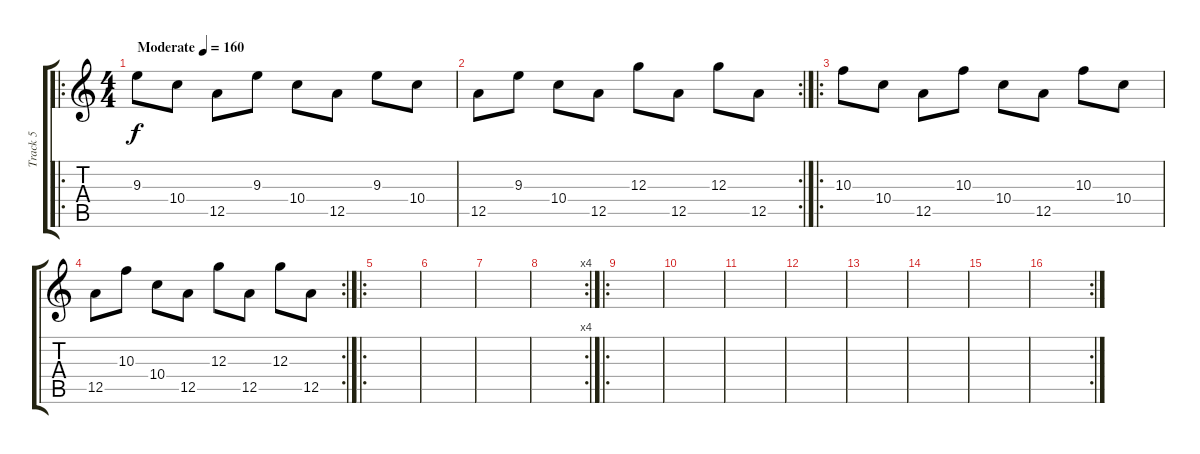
\track ("Track 5" "Track 5") {instrument electricguitarclean}
\staff {score tabs}
\tuning (E4 B3 G3 D3 A2 E2) {hide}
\ro
\ts (4 4)
\tempo (160 "Moderate")
\clef g2
\ks c
9.3.8{dy f instrument electricguitarclean} 10.4.8 12.5.8 9.3.8 10.4.8 12.5.8 9.3.8 10.4.8 |
\rc 2
12.5.8 9.3.8 10.4.8 12.5.8 12.3.8 12.5.8 12.3.8 12.5.8 |
\ro
10.3.8 10.4.8 12.5.8 10.3.8 10.4.8 12.5.8 10.3.8 10.4.8 |
\rc 2
12.5.8 10.3.8 10.4.8 12.5.8 12.3.8 12.5.8 12.3.8 12.5.8 |
\ro
|
|
|
\rc 4
|
\ro
|
|
|
|
|
|
|
\rc 2
